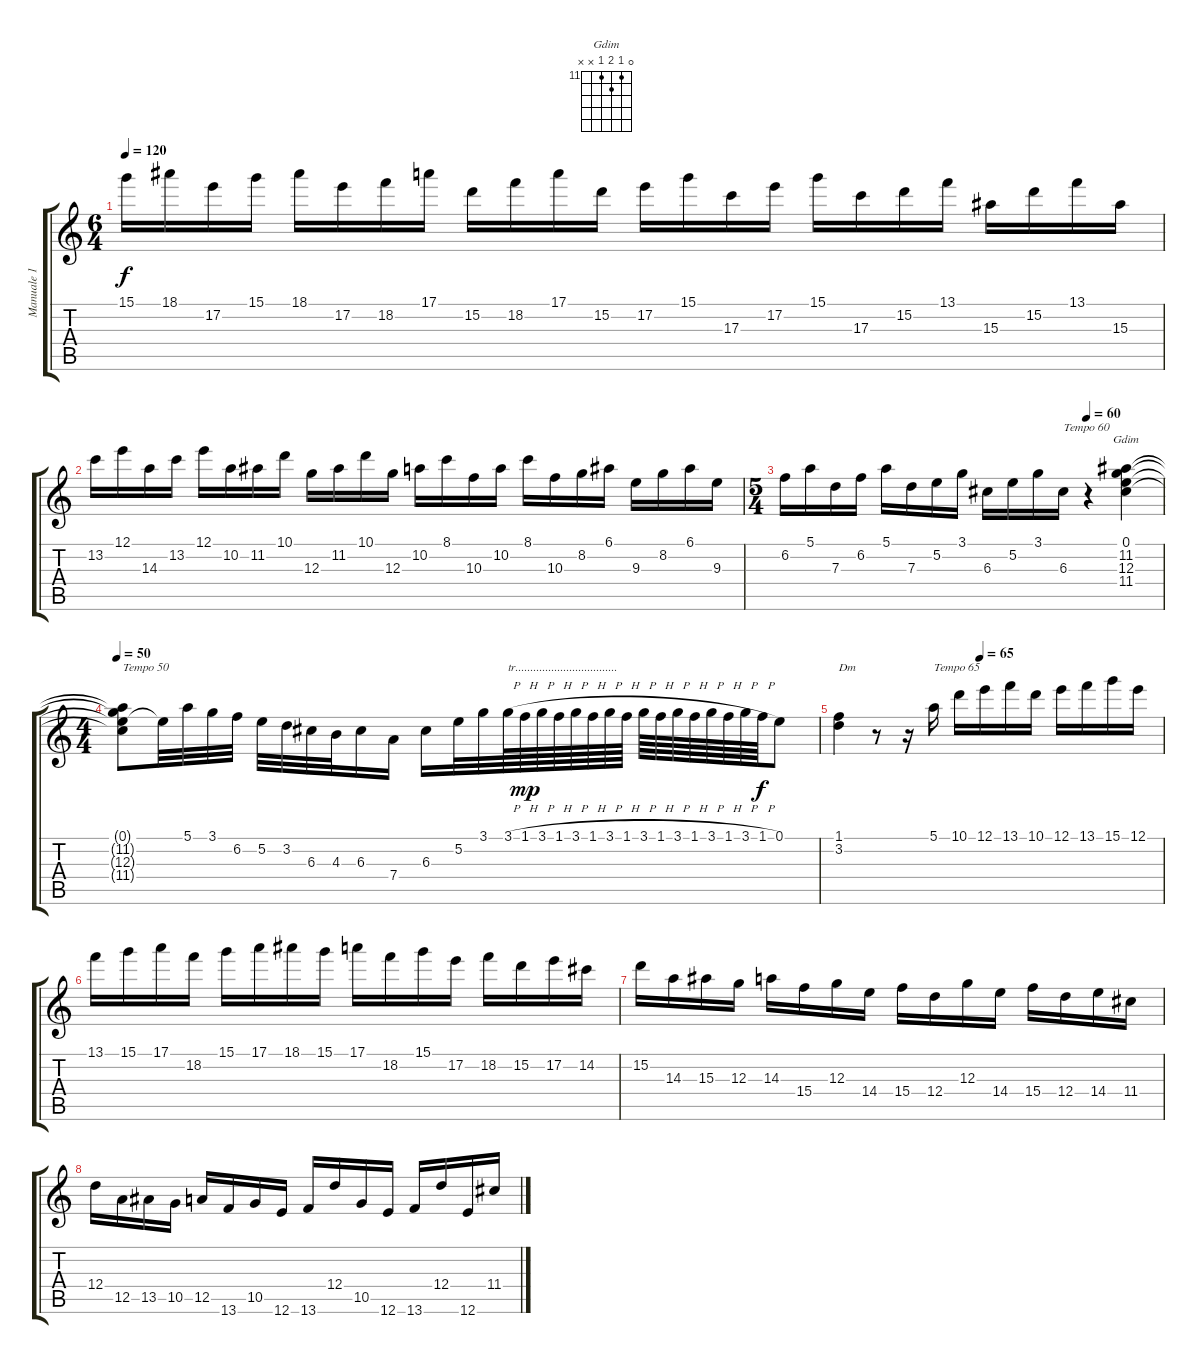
\track ("Manuale 1" "Manuale 1") {instrument overdrivenguitar}
\staff {score tabs}
\tuning (E4 B3 G3 D3 A2 E2) {hide}
\chord ("Gdim" 0 11 12 11 x x) {firstfret 11}
\ts (6 4)
\tempo 120
\clef g2
\ks c
15.1.16{dy f} 18.1.16 17.2.16 15.1.16 18.1.16 17.2.16 18.2.16 17.1.16 15.2.16 18.2.16 17.1.16 15.2.16 17.2.16 15.1.16 17.3.16 17.2.16 15.1.16 17.3.16 15.2.16 13.1.16 15.3.16 15.2.16 13.1.16 15.3.16 |
13.2.16 12.1.16 14.3.16 13.2.16 12.1.16 10.2.16 11.2.16 10.1.16 12.3.16 11.2.16 10.1.16 12.3.16 10.2.16 8.1.16 10.3.16 10.2.16 8.1.16 10.3.16 8.2.16 6.1.16 9.3.16 8.2.16 6.1.16 9.3.16 |
\ts (5 4)
\tempo (60 0.8)
6.2.16 5.1.16 7.3.16 6.2.16 5.1.16 7.3.16 5.2.16 3.1.16 6.3.16 5.2.16 3.1.16 6.3.16{txt "Tempo 60"} r.4 (0.1 11.2 12.3 11.4).4{ch "Gdim"} |
\ts (4 4)
\tempo 50
(0.1{t} 11.2{t} 12.3{t} 11.4{t}).8{txt "Tempo 50"} 0.1{t}.32 5.1.32 3.1.32 6.2.32 5.2.32 3.2.32 6.3.32 4.3.32 6.3.16 7.4.16 6.3.16 5.2.32 3.1.32 3.1{h}.64{txt "tr.................................."} 1.1{h}.64{dy mp} 3.1{h}.64 1.1{h}.64 3.1{h}.64 1.1{h}.64 3.1{h}.64 1.1{h}.64 3.1{h}.64 1.1{h}.64 3.1{h}.64 1.1{h}.64 3.1{h}.64 1.1{h}.64 3.1{h}.64 1.1{h}.64{dy f} 0.1.8 |
\tempo (65 0.4375)
(1.1 3.2).4{txt "Dm"} r.8 r.16 5.1.16{txt "Tempo 65"} 10.1.16 12.1.16 13.1.16 10.1.16 12.1.16 13.1.16 15.1.16 12.1.16 |
13.1.16 15.1.16 17.1.16 18.2.16 15.1.16 17.1.16 18.1.16 15.1.16 17.1.16 18.2.16 15.1.16 17.2.16 18.2.16 15.2.16 17.2.16 14.2.16 |
15.2.16 14.3.16 15.3.16 12.3.16 14.3.16 15.4.16 12.3.16 14.4.16 15.4.16 12.4.16 12.3.16 14.4.16 15.4.16 12.4.16 14.4.16 11.4.16 |
12.4.16 12.5.16 13.5.16 10.5.16 12.5.16 13.6.16 10.5.16 12.6.16 13.6.16 12.4.16 10.5.16 12.6.16 13.6.16 12.4.16 12.6.16 11.4.16
